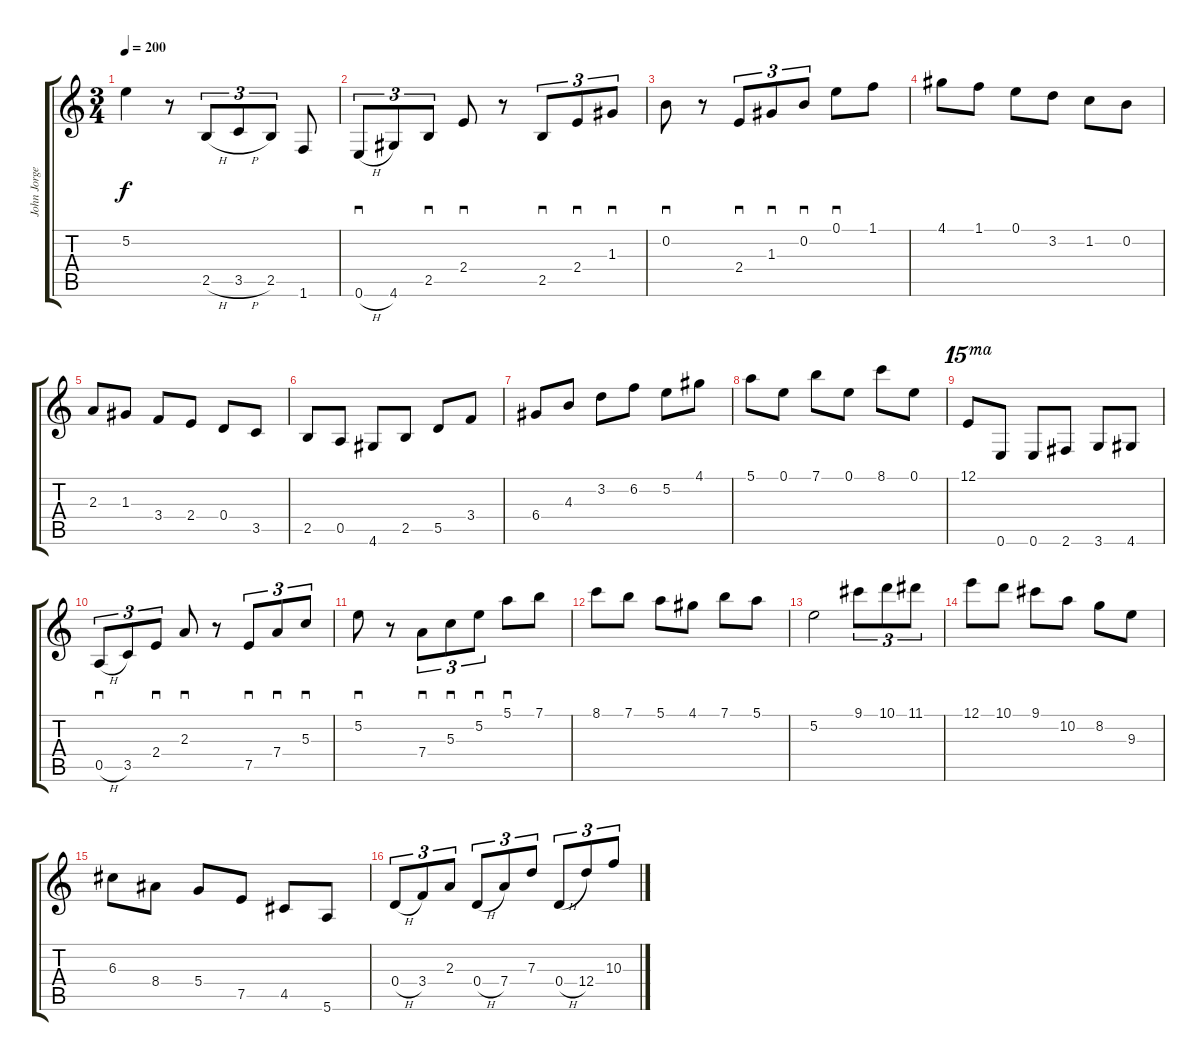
\track ("John Jorgenson - Lead" "John Jorge") {instrument acousticguitarsteel}
\staff {score tabs}
\tuning (E4 B3 G3 D3 A2 E2) {hide}
\ts (3 4)
\tempo 200
\clef g2
\ks c
5.2.4{dy f} r.8 2.5{h}.8{tu (3 2)} 3.5{h}.8{tu (3 2)} 2.5.8{tu (3 2)} 1.6.8 |
0.6{h}.8{sd tu (3 2)} 4.6.8{tu (3 2)} 2.5.8{sd tu (3 2)} 2.4.8{sd} r.8 2.5.8{sd tu (3 2)} 2.4.8{sd tu (3 2)} 1.3.8{sd tu (3 2)} |
0.2.8{sd} r.8 2.4.8{sd tu (3 2)} 1.3.8{sd tu (3 2)} 0.2.8{sd tu (3 2)} 0.1.8{sd} 1.1.8 |
4.1.8 1.1.8 0.1.8 3.2.8 1.2.8 0.2.8 |
2.3.8 1.3.8 3.4.8 2.4.8 0.4.8 3.5.8 |
2.5.8 0.5.8 4.6.8 2.5.8 5.5.8 3.4.8 |
6.4.8 4.3.8 3.2.8 6.2.8 5.2.8 4.1.8 |
5.1.8 0.1.8 7.1.8 0.1.8 8.1.8 0.1.8 |
12.1.8{ot 15ma} 0.6.8 0.6.8 2.6.8 3.6.8 4.6.8 |
0.5{h}.8{sd tu (3 2)} 3.5.8{tu (3 2)} 2.4.8{sd tu (3 2)} 2.3.8{sd} r.8 7.5.8{sd tu (3 2)} 7.4.8{sd tu (3 2)} 5.3.8{sd tu (3 2)} |
5.2.8{sd} r.8 7.4.8{sd tu (3 2)} 5.3.8{sd tu (3 2)} 5.2.8{sd tu (3 2)} 5.1.8{sd} 7.1.8 |
8.1.8 7.1.8 5.1.8 4.1.8 7.1.8 5.1.8 |
5.2.2 9.1.8{tu (3 2)} 10.1.8{tu (3 2)} 11.1.8{tu (3 2)} |
12.1.8 10.1.8 9.1.8 10.2.8 8.2.8 9.3.8 |
6.3.8 8.4.8 5.4.8 7.5.8 4.5.8 5.6.8 |
0.4{h}.8{tu (3 2)} 3.4.8{tu (3 2)} 2.3.8{tu (3 2)} 0.4{h}.8{tu (3 2)} 7.4.8{tu (3 2)} 7.3.8{tu (3 2)} 0.4{h}.8{tu (3 2)} 12.4.8{tu (3 2)} 10.3.8{tu (3 2)}
